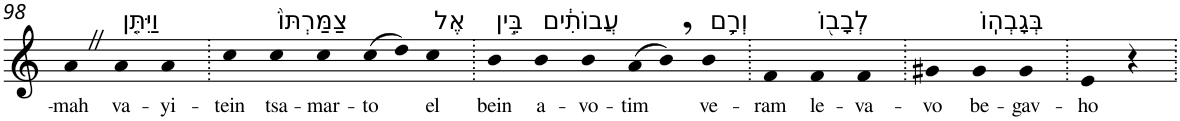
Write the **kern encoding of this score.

**kern	**text
*part1	*part1
*staff1	*staff1
*I"Piano	*
*I'Pno	*
!!LO:PB:g=z
*clefG2	*
*k[]	*
=98	=98
!	!LO:LY:b
4aZ	-mah
!LO:TX:a:t=וַיִּתֵּ֤ן	!
!	!LO:LY:b
4a	va-
!	!LO:LY:b
4a	-yi-
=99.	=99.
!	!LO:LY:b
4cc	-tein
!LO:TX:a:t=צַמַּרְתּוֹ֙	!
!	!LO:LY:b
4cc	tsa-
!	!LO:LY:b
4cc	-mar-
!	!LO:LY:b
(>8cc	-to
8dd)	.
!LO:TX:a:t=אֶל	!
!	!LO:LY:b
4cc	el
=100.	=100.
!LO:TX:a:t=בֵּ֣ין	!
!	!LO:LY:b
4b	bein
!LO:TX:a:t=עֲבוֹתִ֔ים	!
!	!LO:LY:b
4b	a-
!	!LO:LY:b
4b	-vo-
!	!LO:LY:b
(>8a	-tim
8b,)	.
!LO:TX:a:t=וְרָ֥ם	!
!	!LO:LY:b
4b	ve-
=101.	=101.
!	!LO:LY:b
4f	-ram
!LO:TX:a:t=לְבָב֖וֹ	!
!	!LO:LY:b
4f	le-
!	!LO:LY:b
4f	-va-
=102.	=102.
!	!LO:LY:b
4g#X	-vo
!LO:TX:a:t=בְּגָבְהֽוֹ	!
!	!LO:LY:b
4g#	be-
!	!LO:LY:b
4g#	-gav-
=103.	=103.
!	!LO:LY:b
4e	-ho
4r	.
=.	=.
*-	*-
